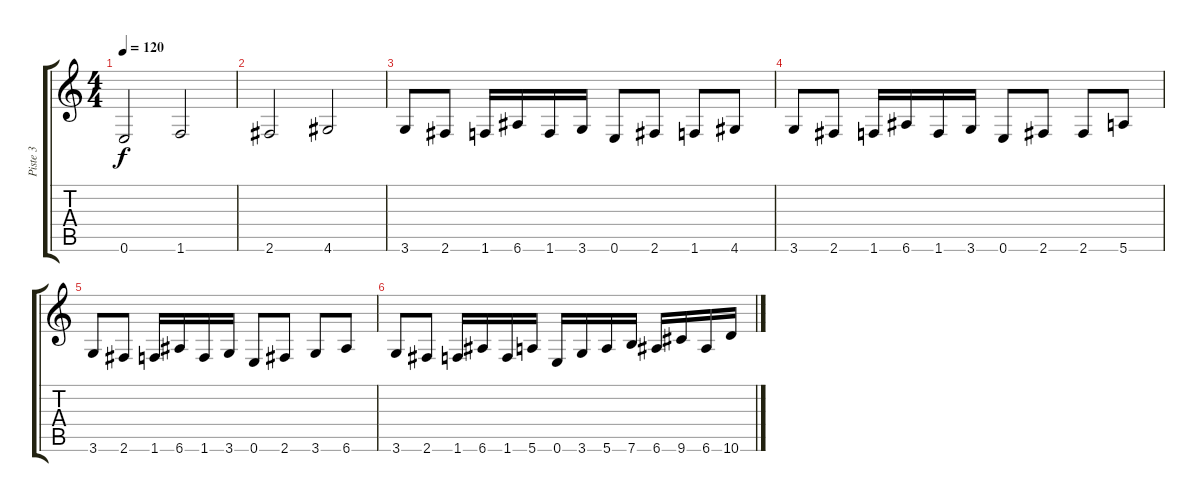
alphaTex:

\track ("Piste 3" "Piste 3") {instrument electricbasspick}
\staff {score tabs}
\tuning (E4 B3 G3 D3 A2 E2) {hide}
\ts (4 4)
\tempo 120
\clef g2
\ks c
0.6.2{dy f} 1.6.2 |
2.6.2 4.6.2 |
3.6.8 2.6.8 1.6.16 6.6.16 1.6.16 3.6.16 0.6.8 2.6.8 1.6.8 4.6.8 |
3.6.8 2.6.8 1.6.16 6.6.16 1.6.16 3.6.16 0.6.8 2.6.8 2.6.8 5.6.8 |
3.6.8 2.6.8 1.6.16 6.6.16 1.6.16 3.6.16 0.6.8 2.6.8 3.6.8 6.6.8 |
3.6.8 2.6.8 1.6.16 6.6.16 1.6.16 5.6.16 0.6.16 3.6.16 5.6.16 7.6.16 6.6.16 9.6.16 6.6.16 10.6.16
